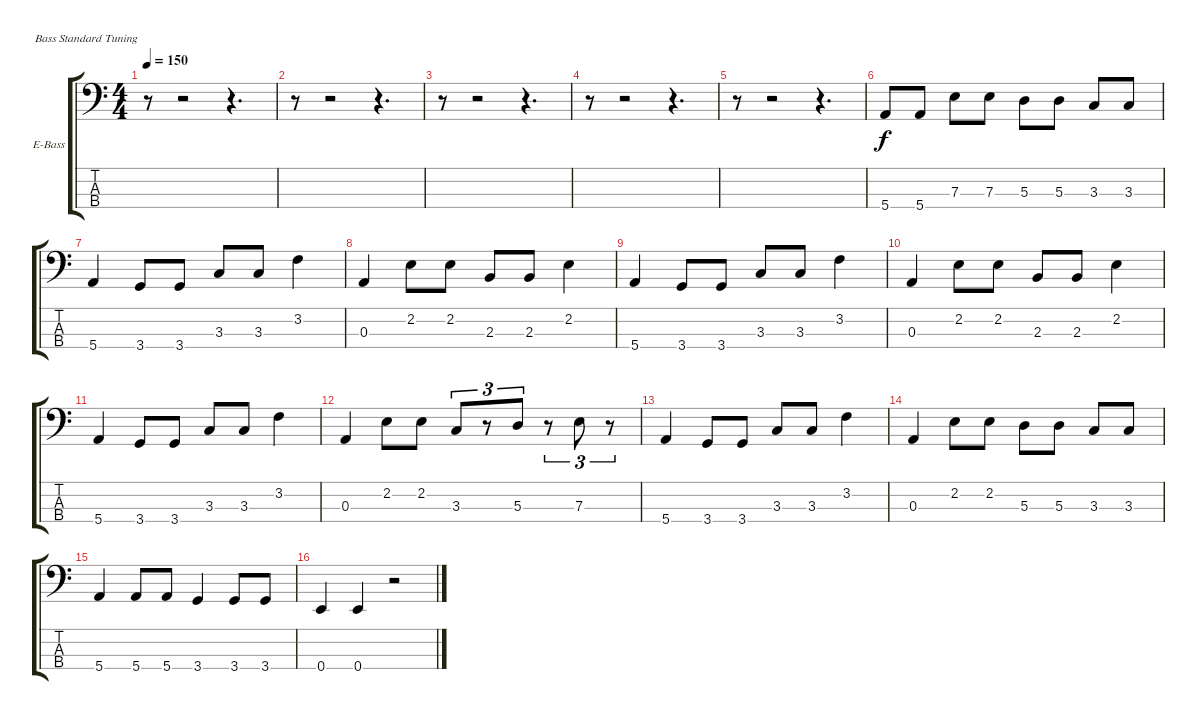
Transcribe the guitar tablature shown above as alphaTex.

\defaultSystemsLayout 4
\bracketExtendMode groupsimilarinstruments
\firstSystemTrackNameOrientation horizontal
\otherSystemsTrackNameOrientation horizontal
\track ("Nick O’Malley" "E-Bass") {instrument electricbassfinger}
\staff {score tabs}
\tuning (G2 D2 A1 E1)
\ts (4 4)
\tempo 150
\clef f4
\scale
0.333333
\ks c
r.8{dy f} r.2 r.4{d} |
\scale
0.333333 r.8 r.2 r.4{d} |
\scale
0.333333 r.8 r.2 r.4{d} |
\scale
0.333333 r.8 r.2 r.4{d} |
\scale
0.333333 r.8 r.2 r.4{d} |
\scale
0.333333 5.4.8 5.4.8 7.3.8 7.3.8 5.3.8 5.3.8 3.3.8 3.3.8 |
\scale
0.333333 5.4.4 3.4.8 3.4.8 3.3.8 3.3.8 3.2.4 |
\scale
0.333333 0.3.4 2.2.8 2.2.8 2.3.8 2.3.8 2.2.4 |
\scale
0.333333 5.4.4 3.4.8 3.4.8 3.3.8 3.3.8 3.2.4 |
\scale
0.333333 0.3.4 2.2.8 2.2.8 2.3.8 2.3.8 2.2.4 |
\scale
0.333333 5.4.4 3.4.8 3.4.8 3.3.8 3.3.8 3.2.4 |
\scale
0.333333 0.3.4 2.2.8 2.2.8 3.3.8{tu (3 2)} r.8{tu (3 2)} 5.3.8{tu (3 2)} r.8{tu (3 2)} 7.3.8{tu (3 2)} r.8{tu (3 2)} |
\scale
0.333333 5.4.4 3.4.8 3.4.8 3.3.8 3.3.8 3.2.4 |
\scale
0.333333 0.3.4 2.2.8 2.2.8 5.3.8 5.3.8 3.3.8 3.3.8 |
\scale
0.333333 5.4.4 5.4.8 5.4.8 3.4.4 3.4.8 3.4.8 |
\scale
0.333333 0.4.4 0.4.4 r.2
